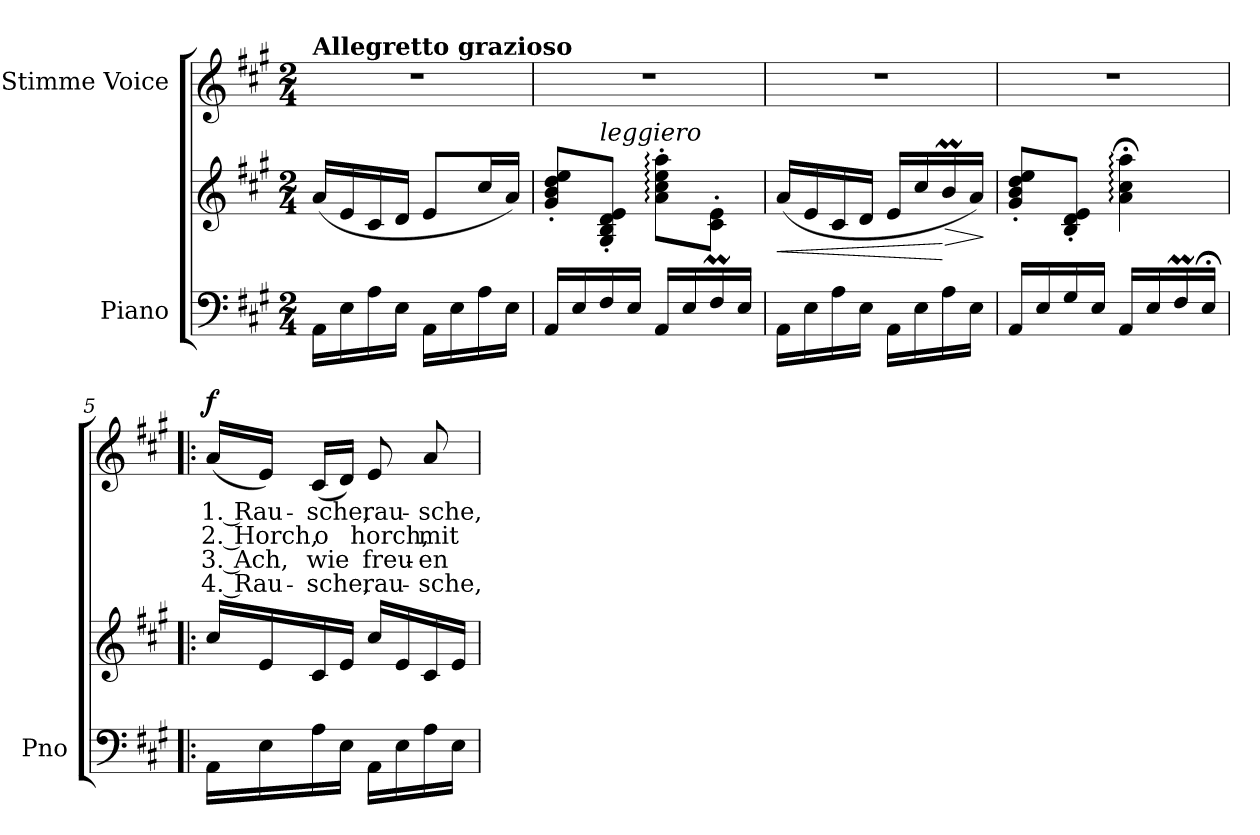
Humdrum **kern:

**kern	**kern	**dynam	**kern	**text	**text	**text	**text	**dynam
*part2	*part2	*part2	*part1	*part1	*part1	*part1	*part1	*part1
*staff3	*staff2	*staff2/3	*staff1	*staff1	*staff1	*staff1	*staff1	*staff1
*I"Piano	*	*	*I"Stimme Voice	*	*	*	*	*
*I'Pno	*	*	*	*	*	*	*	*
*clefF4	*clefG2	*	*clefG2	*	*	*	*	*
*k[f#c#g#]	*k[f#c#g#]	*	*k[f#c#g#]	*	*	*	*	*
*M2/4	*M2/4	*	*M2/4	*	*	*	*	*
=1	=1	=1	=1	=1	=1	=1	=1	=1
!	!	!	!LO:TX:a:B:t=Allegretto grazioso	!	!	!	!	!
!	!	!LO:DY:b	!	!	!	!	!	!
!	!	!LO:DY:n=1:b	!	!	!	!	!	!
16AA\LL	(<16a/LL	p other-dynamics	2r	.	.	.	.	.
16E\	16e/	.	.	.	.	.	.	.
16A\	16c#/	.	.	.	.	.	.	.
16E\JJ	16d/JJ	.	.	.	.	.	.	.
16AA\LL	8e/L	.	.	.	.	.	.	.
16E\	.	.	.	.	.	.	.	.
16A\	16cc#/L	.	.	.	.	.	.	.
16E\JJ	16a/JJ)	.	.	.	.	.	.	.
=2	=2	=2	=2	=2	=2	=2	=2	=2
16AA/LL	8g#/' 8b/' 8dd/' 8ee/'L	.	2r	.	.	.	.	.
16E/	.	.	.	.	.	.	.	.
!	!LO:TX:a:i:t=leggiero	!	!	!	!	!	!	!
16F#/	8G#/' 8B/' 8d/' 8e/'J	.	.	.	.	.	.	.
16E/JJ	.	.	.	.	.	.	.	.
16AA/LL	8a\:' 8cc#\:' 8ee\:' 8aa\:'L	.	.	.	.	.	.	.
16E/	.	.	.	.	.	.	.	.
16F#M/	8c#\' 8e\'J	.	.	.	.	.	.	.
16E/JJ	.	.	.	.	.	.	.	.
=3	=3	=3	=3	=3	=3	=3	=3	=3
!	!	!LO:HP:b	!	!	!	!	!	!
16AA\LL	(<16a/LL	<	2r	.	.	.	.	.
16E\	16e/	.	.	.	.	.	.	.
16A\	16c#/	.	.	.	.	.	.	.
16E\JJ	16d/JJ	.	.	.	.	.	.	.
16AA\LL	16e/LL	.	.	.	.	.	.	.
16E\	16cc#/	.	.	.	.	.	.	.
!	!	!LO:HP:n=1:b	!	!	!	!	!	!
16A\	16bM/	[ >	.	.	.	.	.	.
16E\JJ	16a/JJ)	.	.	.	.	.	.	.
.	.	]	.	.	.	.	.	.
=4	=4	=4	=4	=4	=4	=4	=4	=4
16AA/LL	8g#/' 8b/' 8dd/' 8ee/'L	.	2r	.	.	.	.	.
16E/	.	.	.	.	.	.	.	.
16G#/	8B/' 8d/' 8e/'J	.	.	.	.	.	.	.
16E/JJ	.	.	.	.	.	.	.	.
16AA/LL	4a\;<: 4cc#\;<: 4aa\;<:	.	.	.	.	.	.	.
16E/	.	.	.	.	.	.	.	.
16F#M/	.	.	.	.	.	.	.	.
16E;</JJ	.	.	.	.	.	.	.	.
!!LO:LB:g=z
=5!|:	=5!|:	=5!|:	=5!|:	=5!|:	=5!|:	=5!|:	=5!|:	=5!|:
!	!	!LO:DY:b	!	!LO:LY:b	!LO:LY:b	!LO:LY:b	!LO:LY:b	!
!	!	!LO:DY:n=1:b	!	!	!	!	!	!LO:DY:a
16AA\LL	16cc#/LL	f other-dynamics	(<16a/LL	1. Rau-	2. Horch,	3. Ach,	4. Rau-	f
16E\	16e/	.	16e/JJ)	.	.	.	.	.
!	!	!	!	!LO:LY:b	!LO:LY:b	!LO:LY:b	!LO:LY:b	!
16A\	16c#/	.	(<16c#/LL	-sche,	o	wie	-sche,	.
16E\JJ	16e/JJ	.	16d/JJ)	.	.	.	.	.
!	!	!	!	!LO:LY:b	!LO:LY:b	!LO:LY:b	!LO:LY:b	!
16AA\LL	16cc#/LL	.	8e/	rau-	horch,	freu-	rau-	.
16E\	16e/	.	.	.	.	.	.	.
!	!	!	!	!LO:LY:b	!LO:LY:b	!LO:LY:b	!LO:LY:b	!
16A\	16c#/	.	8a/	-sche,	mit	-en	-sche,	.
16E\JJ	16e/JJ	.	.	.	.	.	.	.
=	=	=	=	=	=	=	=	=
*-	*-	*-	*-	*-	*-	*-	*-	*-
